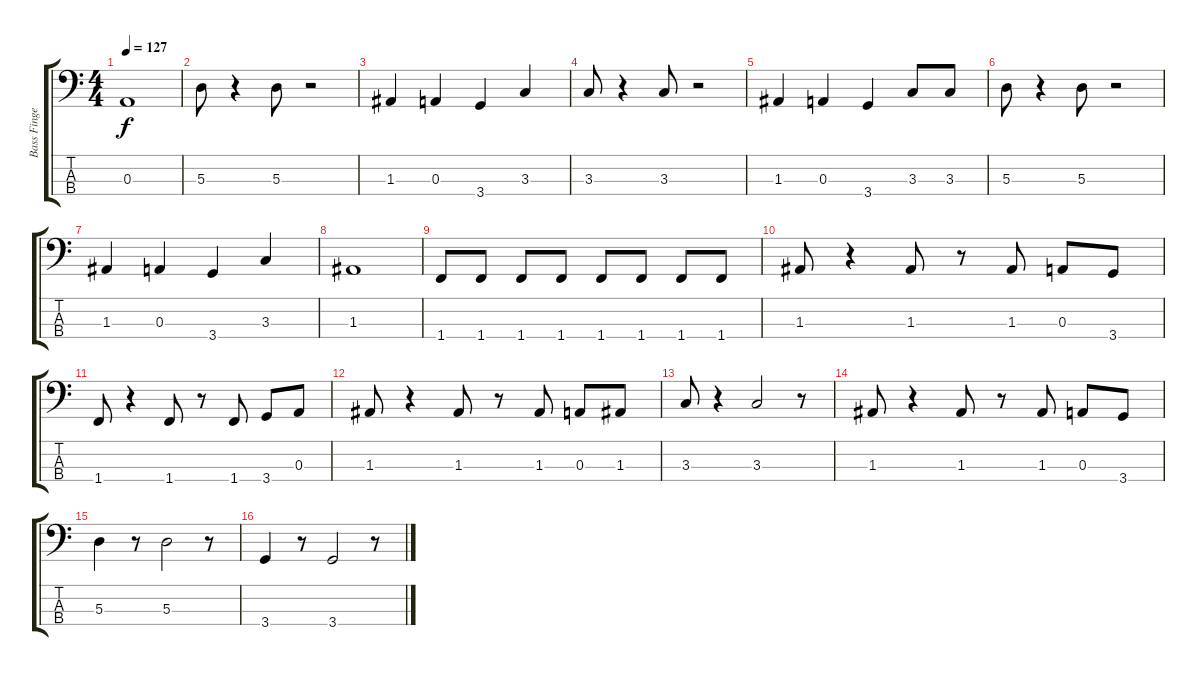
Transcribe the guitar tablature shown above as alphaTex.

\track ("Bass Finger" "Bass Finge") {instrument electricbassfinger}
\staff {score tabs}
\tuning (G2 D2 A1 E1) {hide}
\ts (4 4)
\tempo 127
\clef f4
\ks c
0.3.1{dy f} |
5.3.8 r.4 5.3.8 r.2 |
1.3.4 0.3.4 3.4.4 3.3.4 |
3.3.8 r.4 3.3.8 r.2 |
1.3.4 0.3.4 3.4.4 3.3.8 3.3.8 |
5.3.8 r.4 5.3.8 r.2 |
1.3.4 0.3.4 3.4.4 3.3.4 |
1.3.1 |
1.4.8 1.4.8 1.4.8 1.4.8 1.4.8 1.4.8 1.4.8 1.4.8 |
1.3.8 r.4 1.3.8 r.8 1.3.8 0.3.8 3.4.8 |
1.4.8 r.4 1.4.8 r.8 1.4.8 3.4.8 0.3.8 |
1.3.8 r.4 1.3.8 r.8 1.3.8 0.3.8 1.3.8 |
3.3.8 r.4 3.3.2 r.8 |
1.3.8 r.4 1.3.8 r.8 1.3.8 0.3.8 3.4.8 |
5.3.4 r.8 5.3.2 r.8 |
3.4.4 r.8 3.4.2 r.8
